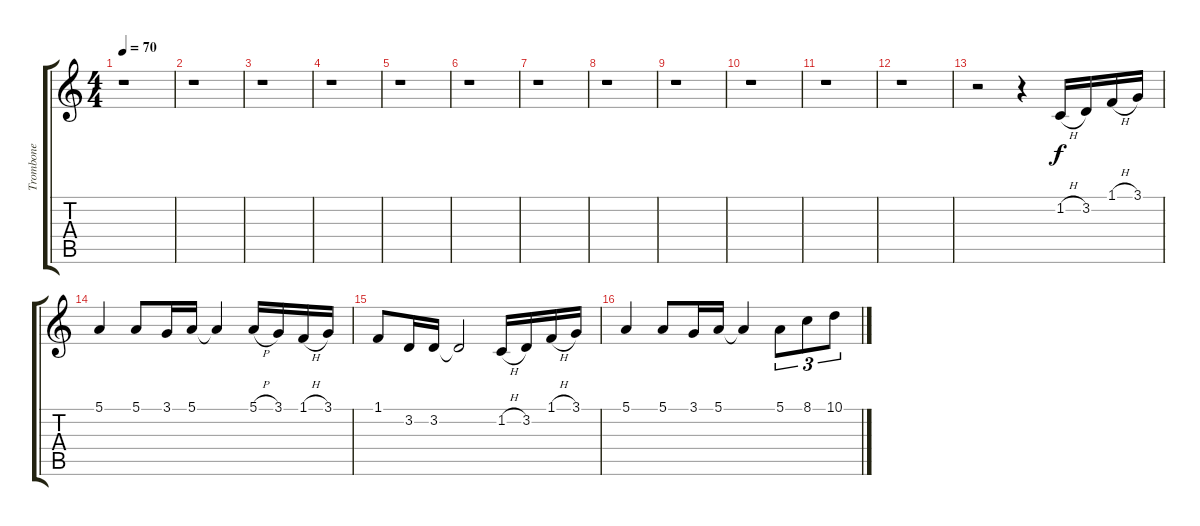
\track ("Trombone" "Trombone") {instrument trombone}
\staff {score tabs}
\tuning (E4 B3 G3 D3 A2 E2) {hide}
\ts (4 4)
\tempo 70
\clef g2
\ks c
r.1{dy f} |
r.1 |
r.1 |
r.1 |
r.1 |
r.1 |
r.1 |
r.1 |
r.1 |
r.1 |
r.1 |
r.1 |
r.2 r.4 1.2{h}.16 3.2.16 1.1{h}.16 3.1.16 |
5.1.4 5.1.8 3.1.16 5.1.16 5.1{t}.4 5.1{h}.16 3.1.16 1.1{h}.16 3.1.16 |
1.1.8 3.2.16 3.2.16 3.2{t}.2 1.2{h}.16 3.2.16 1.1{h}.16 3.1.16 |
5.1.4 5.1.8 3.1.16 5.1.16 5.1{t}.4 5.1.8{tu (3 2)} 8.1.8{tu (3 2)} 10.1.8{tu (3 2)}
